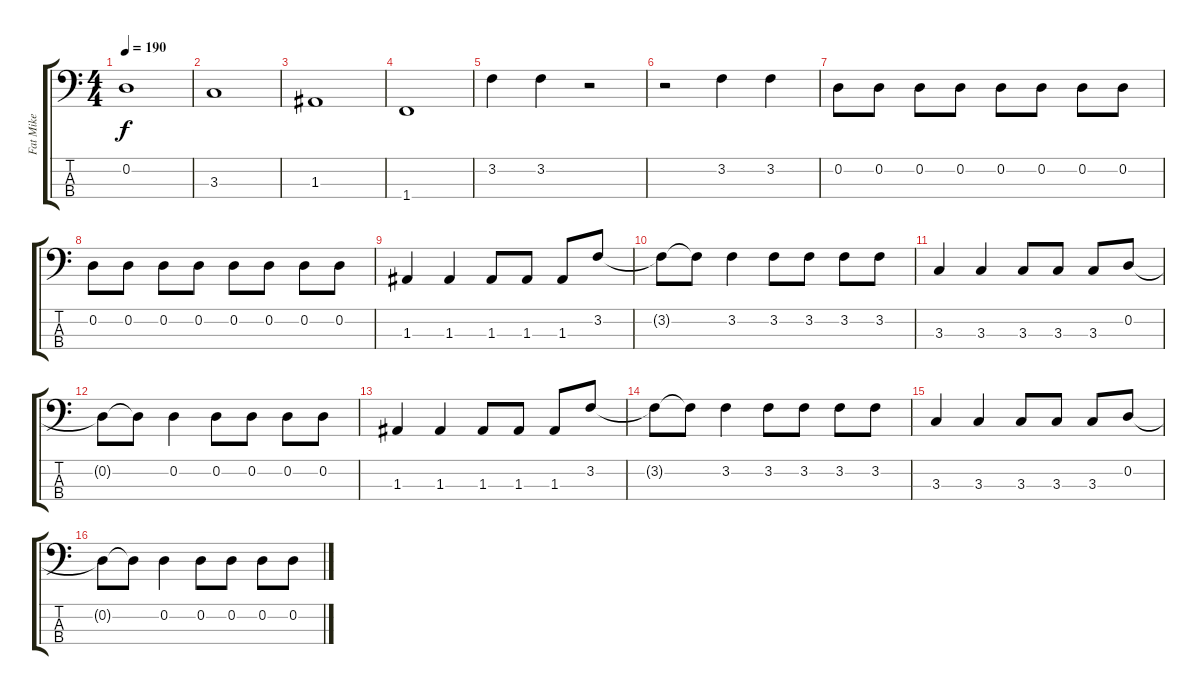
\track ("Fat Mike" "Fat Mike") {instrument electricbasspick}
\staff {score tabs}
\tuning (G2 D2 A1 E1) {hide}
\ts (4 4)
\tempo 190
\clef f4
\ks c
0.2.1{dy f} |
3.3.1 |
1.3.1 |
1.4.1 |
3.2.4 3.2.4 r.2 |
r.2 3.2.4 3.2.4 |
0.2.8 0.2.8 0.2.8 0.2.8 0.2.8 0.2.8 0.2.8 0.2.8 |
0.2.8 0.2.8 0.2.8 0.2.8 0.2.8 0.2.8 0.2.8 0.2.8 |
1.3.4 1.3.4 1.3.8 1.3.8 1.3.8 3.2.8 |
3.2{t}.8 3.2{t}.8 3.2.4 3.2.8 3.2.8 3.2.8 3.2.8 |
3.3.4 3.3.4 3.3.8 3.3.8 3.3.8 0.2.8 |
0.2{t}.8 0.2{t}.8 0.2.4 0.2.8 0.2.8 0.2.8 0.2.8 |
1.3.4 1.3.4 1.3.8 1.3.8 1.3.8 3.2.8 |
3.2{t}.8 3.2{t}.8 3.2.4 3.2.8 3.2.8 3.2.8 3.2.8 |
3.3.4 3.3.4 3.3.8 3.3.8 3.3.8 0.2.8 |
0.2{t}.8 0.2{t}.8 0.2.4 0.2.8 0.2.8 0.2.8 0.2.8
